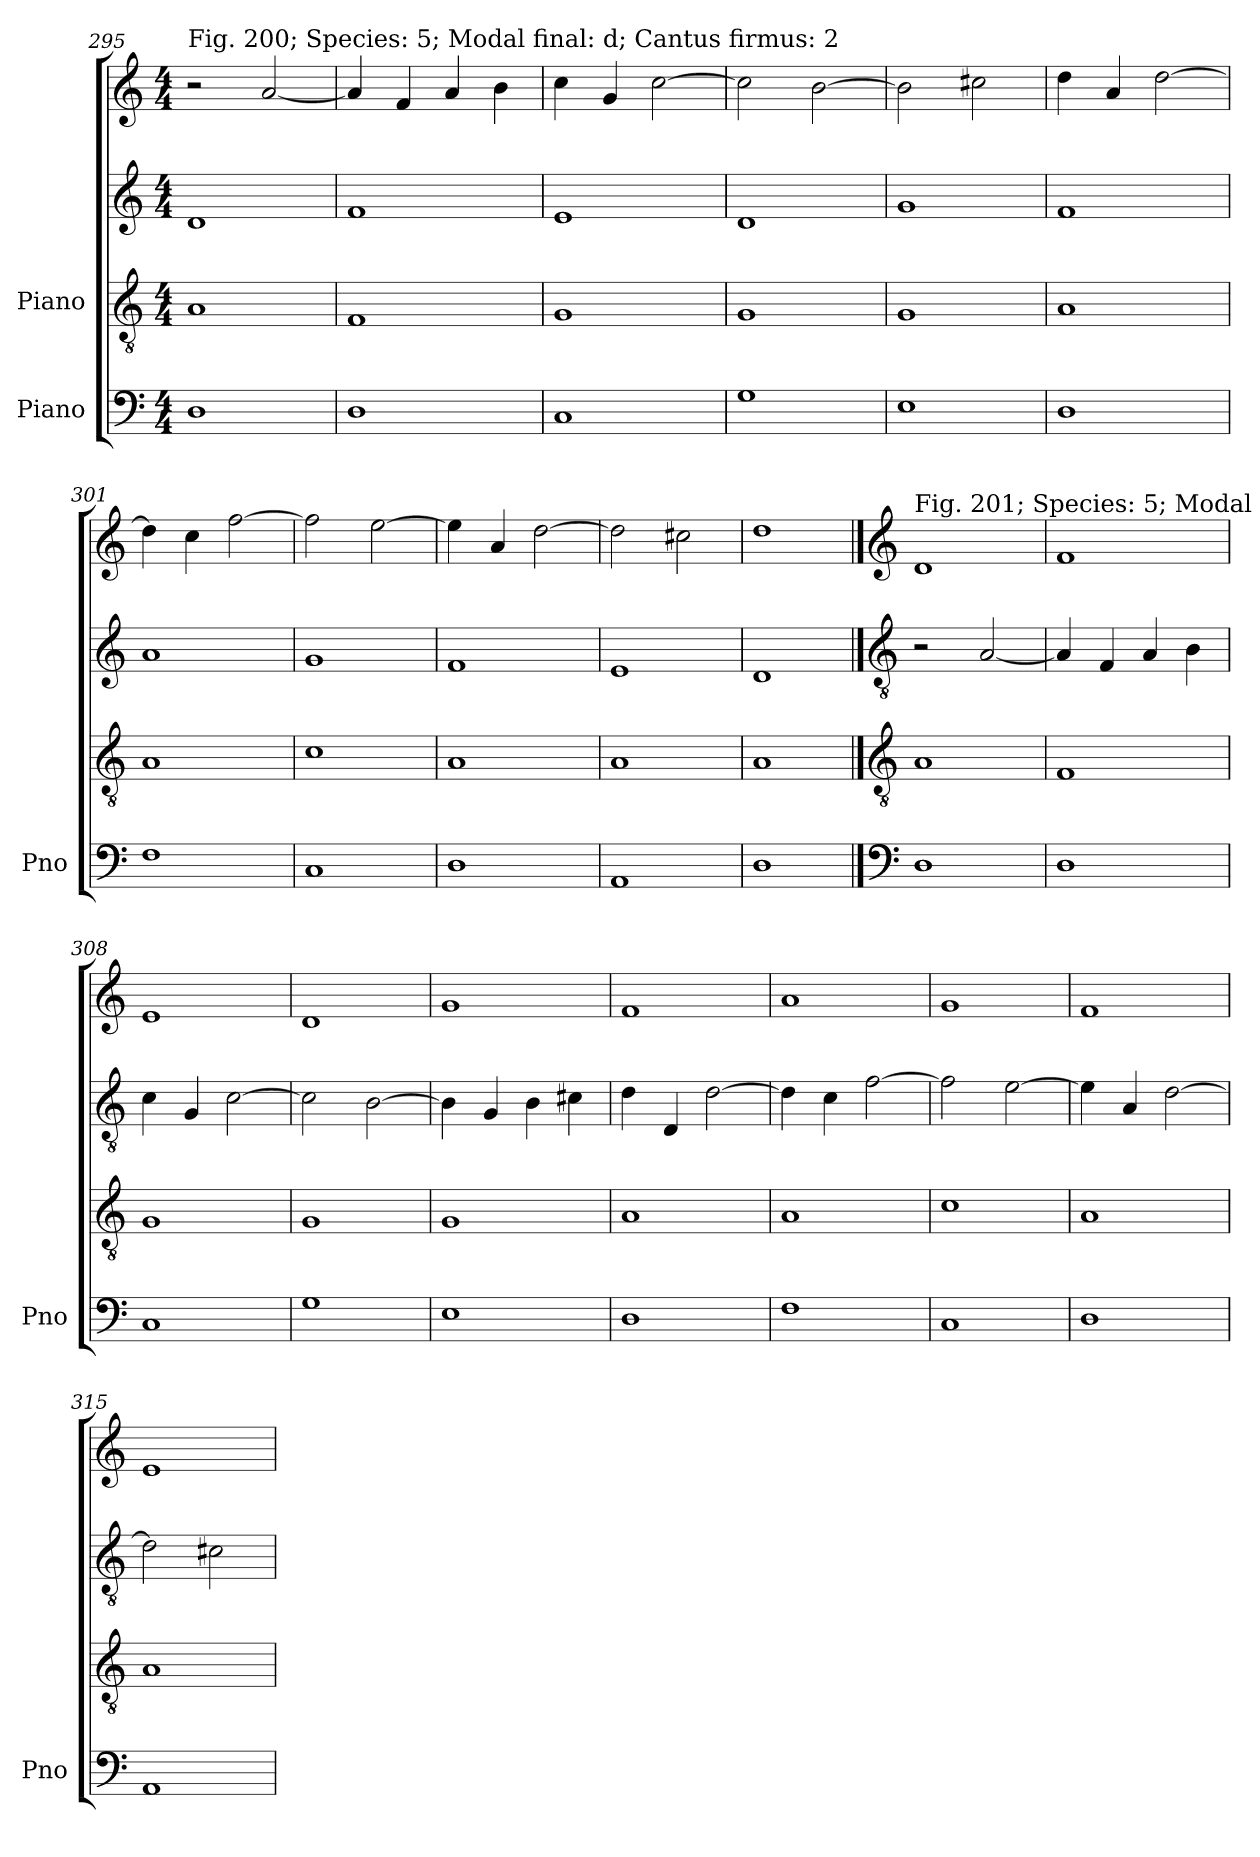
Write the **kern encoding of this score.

**kern	**kern	**kern	**kern
*part4	*part3	*part2	*part1
*staff4	*staff3	*staff2	*staff1
*I"Piano	*I"Piano	*	*
*I'Pno	*	*	*
!!LO:PB:g=z
*clefF4	*clefGv2	*clefG2	*clefG2
*k[]	*k[]	*k[]	*k[]
*M4/4	*M4/4	*M4/4	*M4/4
=295	=295	=295	=295
!	!	!	!LO:TX:a:t=Fig. 200; Species&colon; 5; Modal final&colon; d; Cantus firmus&colon; 2
1D	1A	1d	2r
.	.	.	[2a/
=296	=296	=296	=296
1D	1F	1f	4a/]
.	.	.	4f/
.	.	.	4a/
.	.	.	4b\
=297	=297	=297	=297
1C	1G	1e	4cc\
.	.	.	4g/
.	.	.	[2cc\
=298	=298	=298	=298
1G	1G	1d	2cc\]
.	.	.	[2b\
=299	=299	=299	=299
1E	1G	1g	2b\]
.	.	.	2cc#X\
=300	=300	=300	=300
1D	1A	1f	4dd\
.	.	.	4a/
.	.	.	[2dd\
=301	=301	=301	=301
1F	1A	1a	4dd\]
.	.	.	4cc\
.	.	.	[2ff\
=302	=302	=302	=302
1C	1c	1g	2ff\]
.	.	.	[2ee\
=303	=303	=303	=303
1D	1A	1f	4ee\]
.	.	.	4a/
.	.	.	[2dd\
=304	=304	=304	=304
1AA	1A	1e	2dd\]
.	.	.	2cc#X\
=305	=305	=305	=305
1D	1A	1d	1dd
!!LO:LB:g=z
==306	==306	==306	==306
*clefF4	*clefGv2	*clefGv2	*clefG2
!	!	!	!LO:TX:a:t=Fig. 201; Species&colon; 5; Modal final&colon; d; Cantus firmus&colon; 1
1D	1A	2r	1d
.	.	[2A/	.
=307	=307	=307	=307
1D	1F	4A/]	1f
.	.	4F/	.
.	.	4A/	.
.	.	4B\	.
=308	=308	=308	=308
1C	1G	4c\	1e
.	.	4G/	.
.	.	[2c\	.
=309	=309	=309	=309
1G	1G	2c\]	1d
.	.	[2B\	.
=310	=310	=310	=310
1E	1G	4B\]	1g
.	.	4G/	.
.	.	4B\	.
.	.	4c#X\	.
=311	=311	=311	=311
1D	1A	4d\	1f
.	.	4D/	.
.	.	[2d\	.
=312	=312	=312	=312
1F	1A	4d\]	1a
.	.	4c\	.
.	.	[2f\	.
=313	=313	=313	=313
1C	1c	2f\]	1g
.	.	[2e\	.
=314	=314	=314	=314
1D	1A	4e\]	1f
.	.	4A/	.
.	.	[2d\	.
=315	=315	=315	=315
1AA	1A	2d\]	1e
.	.	2c#X\	.
=	=	=	=
*-	*-	*-	*-
